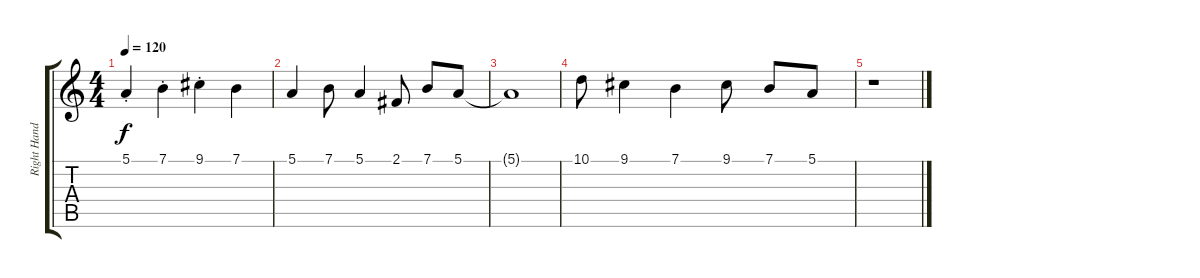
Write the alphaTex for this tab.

\track ("Right Hand Keyboard (Guitar)" "Right Hand") {instrument tangoaccordion}
\staff {score tabs}
\tuning (E4 B3 G3 D3 A2 E2) {hide}
\ts (4 4)
\tempo 120
\clef g2
\ks c
5.1{st}.4{dy f} 7.1{st}.4 9.1{st}.4 7.1.4 |
5.1.4 7.1.8 5.1.4 2.1.8 7.1.8 5.1.8 |
5.1{t}.1 |
10.1.8 9.1.4 7.1.4 9.1.8 7.1.8 5.1.8 |
r.1
